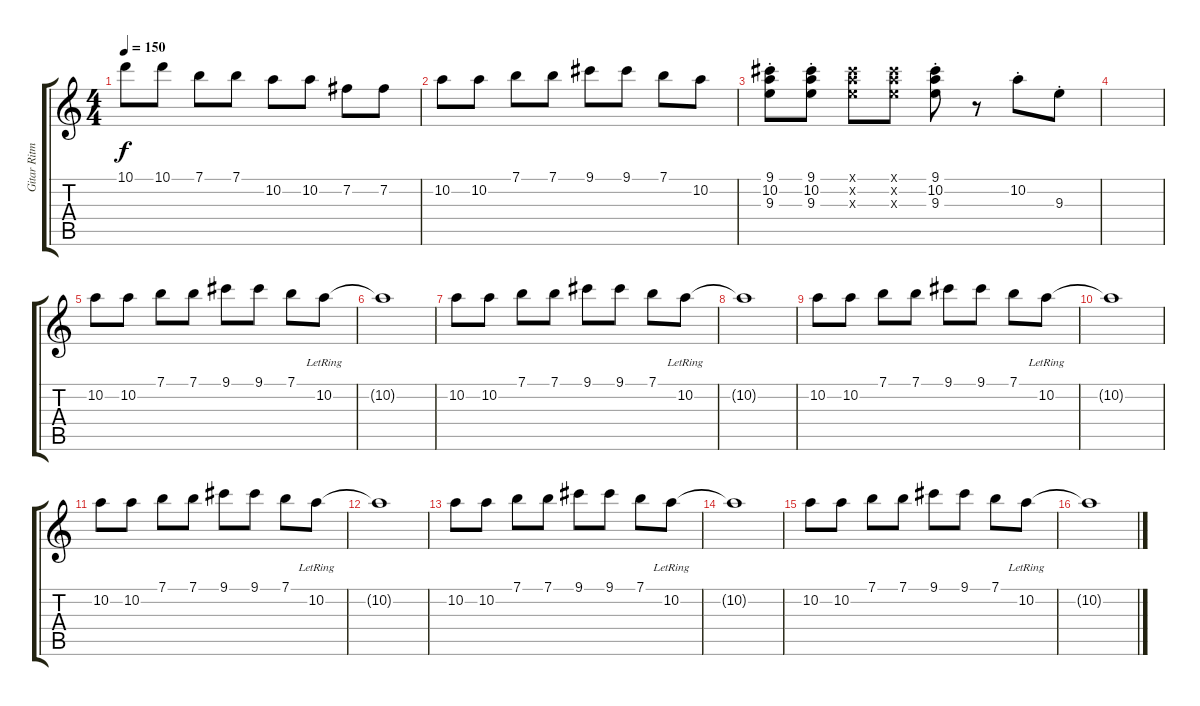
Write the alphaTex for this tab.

\track ("Gitar Ritma" "Gitar Ritm") {instrument distortionguitar}
\staff {score tabs}
\tuning (E4 B3 G3 D3 A2 E2) {hide}
\ts (4 4)
\tempo 150
\clef g2
\ks c
10.1.8{dy f} 10.1.8 7.1.8 7.1.8 10.2.8 10.2.8 7.2.8 7.2.8 |
10.2.8 10.2.8 7.1.8 7.1.8 9.1.8 9.1.8 7.1.8 10.2.8 |
(9.1{st} 10.2{st} 9.3{st}).8 (9.1{st} 10.2{st} 9.3{st}).8 (9.1{x} 10.2{x} 9.3{x}).8 (9.1{x} 10.2{x} 9.3{x}).8 (9.1 10.2{st} 9.3).8 r.8 10.2{st}.8 9.3{st}.8 |
|
10.2.8 10.2.8 7.1.8 7.1.8 9.1.8 9.1.8 7.1.8 10.2{lr}.8 |
10.2{t}.1 |
10.2.8 10.2.8 7.1.8 7.1.8 9.1.8 9.1.8 7.1.8 10.2{lr}.8 |
10.2{t}.1 |
10.2.8 10.2.8 7.1.8 7.1.8 9.1.8 9.1.8 7.1.8 10.2{lr}.8 |
10.2{t}.1 |
10.2.8 10.2.8 7.1.8 7.1.8 9.1.8 9.1.8 7.1.8 10.2{lr}.8 |
10.2{t}.1 |
10.2.8 10.2.8 7.1.8 7.1.8 9.1.8 9.1.8 7.1.8 10.2{lr}.8 |
10.2{t}.1 |
10.2.8 10.2.8 7.1.8 7.1.8 9.1.8 9.1.8 7.1.8 10.2{lr}.8 |
10.2{t}.1
